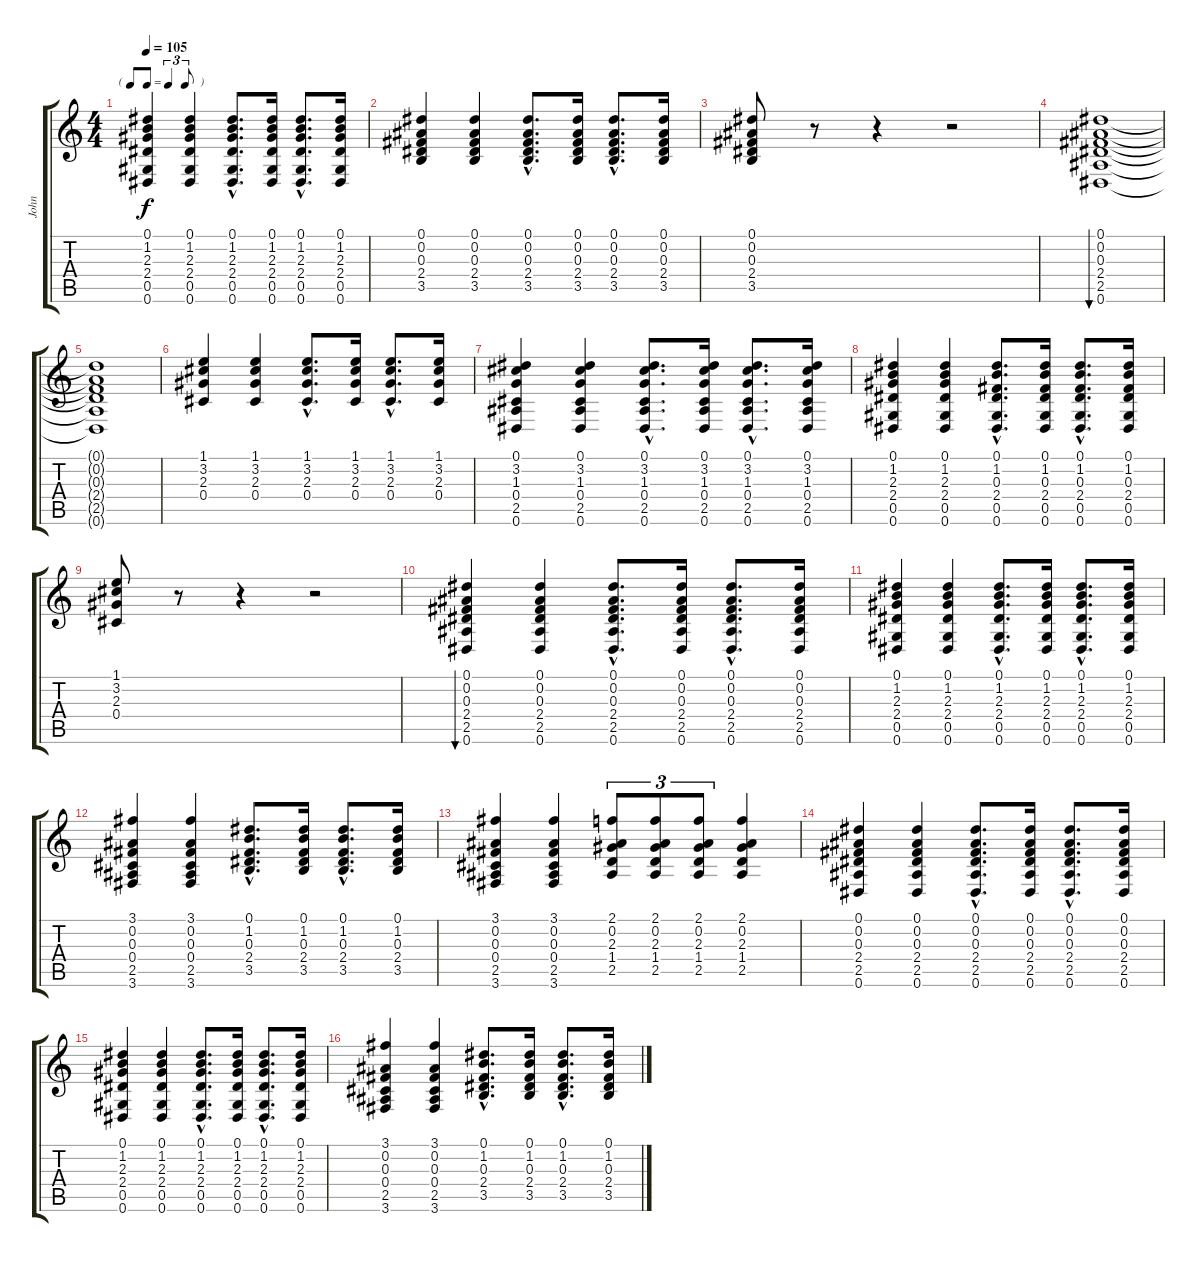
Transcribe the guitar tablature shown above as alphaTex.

\track ("John" "John") {instrument acousticguitarsteel}
\staff {score tabs}
\tuning (Eb4 Bb3 Gb3 Db3 Ab2 Eb2) {hide}
\ts (4 4)
\tf triplet8th
\tempo 105
\clef g2
\ks c
(0.1 1.2 2.3 2.4 0.5 0.6).4{dy f} (0.1 1.2 2.3 2.4 0.5 0.6).4 (0.1{hac} 1.2{hac} 2.3{hac} 2.4{hac} 0.5{hac} 0.6{hac}).8{d} (0.1 1.2 2.3 2.4 0.5 0.6).16 (0.1{hac} 1.2{hac} 2.3{hac} 2.4{hac} 0.5{hac} 0.6{hac}).8{d} (0.1 1.2 2.3 2.4 0.5 0.6).16 |
(0.1 0.2 0.3 2.4 3.5).4 (0.1 0.2 0.3 2.4 3.5).4 (0.1{hac} 0.2{hac} 0.3{hac} 2.4{hac} 3.5{hac}).8{d} (0.1 0.2 0.3 2.4 3.5).16 (0.1{hac} 0.2{hac} 0.3{hac} 2.4{hac} 3.5{hac}).8{d} (0.1 0.2 0.3 2.4 3.5).16 |
(0.1 0.2 0.3 2.4 3.5).8 r.8 r.4 r.2 |
(0.1 0.2 0.3 2.4 2.5 0.6).1{bu 120} |
(0.1{t} 0.2{t} 0.3{t} 2.4{t} 2.5{t} 0.6{t}).1 |
(1.1 3.2 2.3 0.4).4 (1.1 3.2 2.3 0.4).4 (1.1{hac} 3.2{hac} 2.3{hac} 0.4{hac}).8{d} (1.1 3.2 2.3 0.4).16 (1.1{hac} 3.2{hac} 2.3{hac} 0.4{hac}).8{d} (1.1 3.2 2.3 0.4).16 |
(0.1 3.2 1.3 0.4 2.5 0.6).4 (0.1 3.2 1.3 0.4 2.5 0.6).4 (0.1{hac} 3.2{hac} 1.3{hac} 0.4{hac} 2.5{hac} 0.6{hac}).8{d} (0.1 3.2 1.3 0.4 2.5 0.6).16 (0.1{hac} 3.2{hac} 1.3{hac} 0.4{hac} 2.5{hac} 0.6{hac}).8{d} (0.1 3.2 1.3 0.4 2.5 0.6).16 |
(0.1 1.2 2.3 2.4 0.5 0.6).4 (0.1 1.2 2.3 2.4 0.5 0.6).4 (0.1{hac} 1.2{hac} 0.3{hac} 2.4{hac} 0.5{hac} 0.6{hac}).8{d} (0.1 1.2 0.3 2.4 0.5 0.6).16 (0.1{hac} 1.2{hac} 0.3{hac} 2.4{hac} 0.5{hac} 0.6{hac}).8{d} (0.1 1.2 0.3 2.4 0.5 0.6).16 |
(1.1 3.2 2.3 0.4).8 r.8 r.4 r.2 |
(0.1 0.2 0.3 2.4 2.5 0.6).4{bu 120} (0.1 0.2 0.3 2.4 2.5 0.6).4 (0.1{hac} 0.2{hac} 0.3{hac} 2.4{hac} 2.5{hac} 0.6{hac}).8{d} (0.1 0.2 0.3 2.4 2.5 0.6).16 (0.1{hac} 0.2{hac} 0.3{hac} 2.4{hac} 2.5{hac} 0.6{hac}).8{d} (0.1 0.2 0.3 2.4 2.5 0.6).16 |
(0.1 1.2 2.3 2.4 0.5 0.6).4 (0.1 1.2 2.3 2.4 0.5 0.6).4 (0.1{hac} 1.2{hac} 2.3{hac} 2.4{hac} 0.5{hac} 0.6{hac}).8{d} (0.1 1.2 2.3 2.4 0.5 0.6).16 (0.1{hac} 1.2{hac} 2.3{hac} 2.4{hac} 0.5{hac} 0.6{hac}).8{d} (0.1 1.2 2.3 2.4 0.5 0.6).16 |
(3.1 0.2 0.3 0.4 2.5 3.6).4 (3.1 0.2 0.3 0.4 2.5 3.6).4 (0.1{hac} 1.2{hac} 0.3{hac} 2.4{hac} 3.5{hac}).8{d} (0.1 1.2 0.3 2.4 3.5).16 (0.1{hac} 1.2{hac} 0.3{hac} 2.4{hac} 3.5{hac}).8{d} (0.1 1.2 0.3 2.4 3.5).16 |
(3.1 0.2 0.3 0.4 2.5 3.6).4 (3.1 0.2 0.3 0.4 2.5 3.6).4 (2.1 0.2 2.3 1.4 2.5).8{tu (3 2)} (2.1 0.2 2.3 1.4 2.5).8{tu (3 2)} (2.1 0.2 2.3 1.4 2.5).8{tu (3 2)} (2.1 0.2 2.3 1.4 2.5).4 |
(0.1 0.2 0.3 2.4 2.5 0.6).4 (0.1 0.2 0.3 2.4 2.5 0.6).4 (0.1{hac} 0.2{hac} 0.3{hac} 2.4{hac} 2.5{hac} 0.6{hac}).8{d} (0.1 0.2 0.3 2.4 2.5 0.6).16 (0.1{hac} 0.2{hac} 0.3{hac} 2.4{hac} 2.5{hac} 0.6{hac}).8{d} (0.1 0.2 0.3 2.4 2.5 0.6).16 |
(0.1 1.2 2.3 2.4 0.5 0.6).4 (0.1 1.2 2.3 2.4 0.5 0.6).4 (0.1{hac} 1.2{hac} 2.3{hac} 2.4{hac} 0.5{hac} 0.6{hac}).8{d} (0.1 1.2 2.3 2.4 0.5 0.6).16 (0.1{hac} 1.2{hac} 2.3{hac} 2.4{hac} 0.5{hac} 0.6{hac}).8{d} (0.1 1.2 2.3 2.4 0.5 0.6).16 |
(3.1 0.2 0.3 0.4 2.5 3.6).4 (3.1 0.2 0.3 0.4 2.5 3.6).4 (0.1{hac} 1.2{hac} 0.3{hac} 2.4{hac} 3.5{hac}).8{d} (0.1 1.2 0.3 2.4 3.5).16 (0.1{hac} 1.2{hac} 0.3{hac} 2.4{hac} 3.5{hac}).8{d} (0.1 1.2 0.3 2.4 3.5).16
